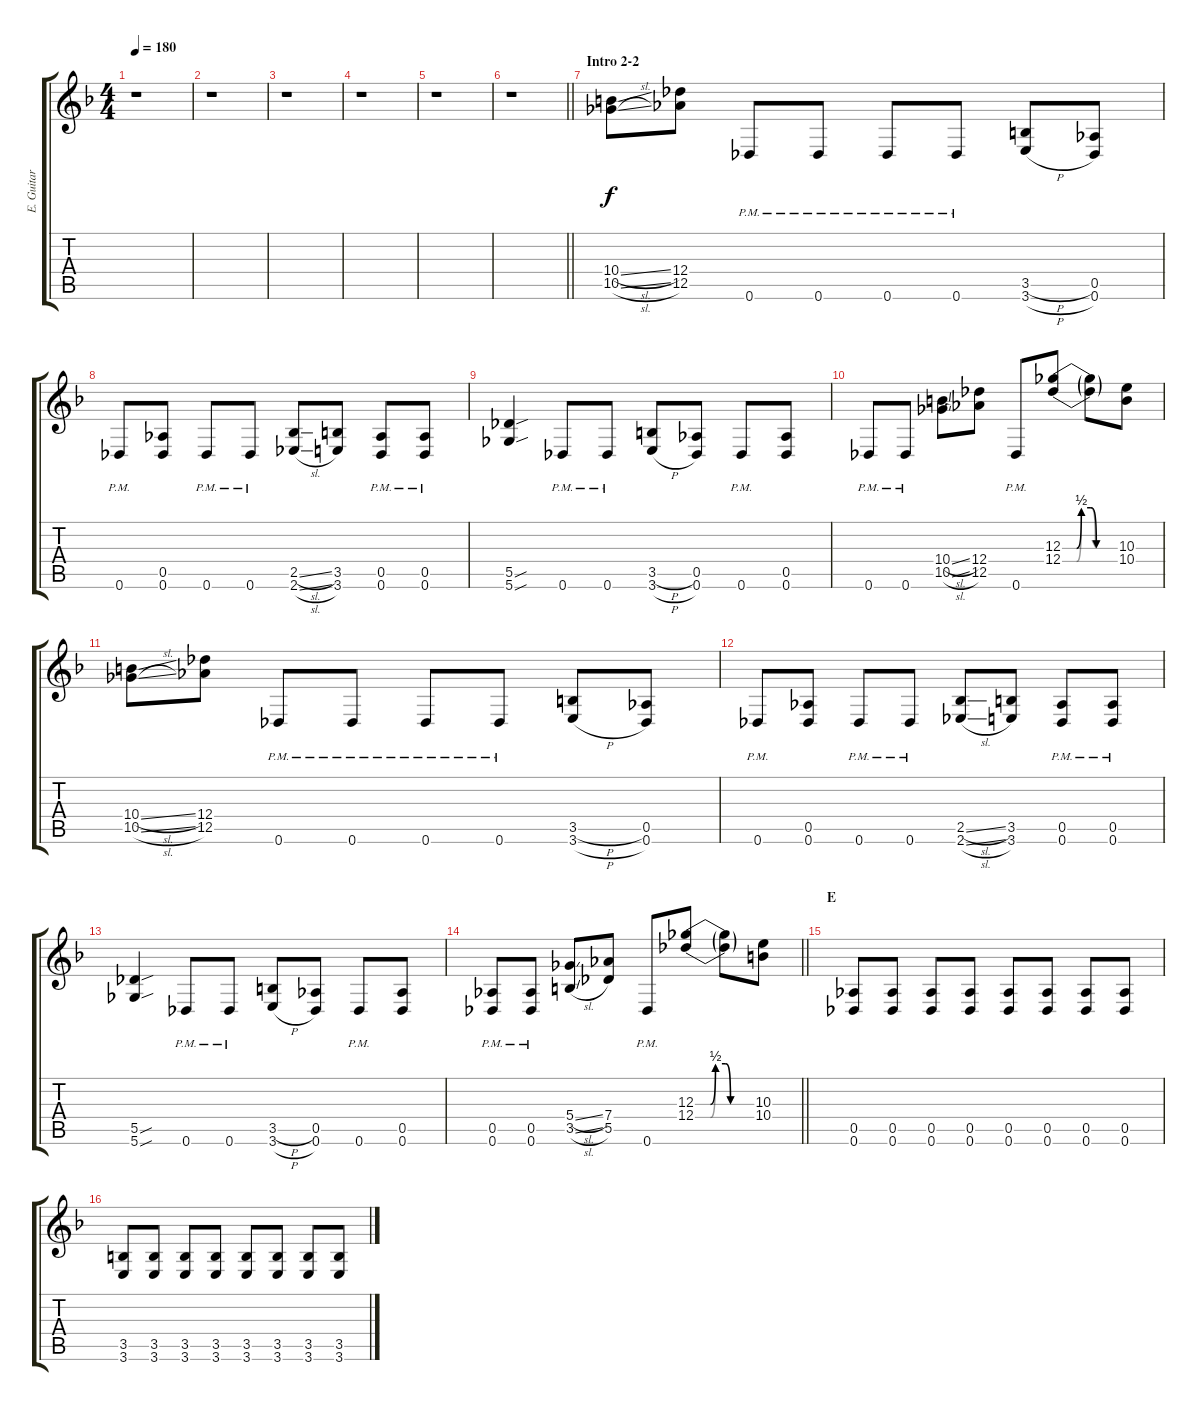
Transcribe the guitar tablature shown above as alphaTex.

\track ("E. Guitar II" "E. Guitar ") {instrument distortionguitar}
\staff {score tabs}
\tuning (Eb4 Bb3 Gb3 Db3 Ab2 Db2) {hide}
\ts (4 4)
\tempo 180
\clef g2
\ks f
r.1{dy f} |
r.1 |
r.1 |
r.1 |
r.1 |
\barLineRight lightlight
r.1 |
\section ("" "Intro 2-2")
(10.4{sl} 10.5{sl}).8 (12.4 12.5).8 0.6{pm}.8 0.6{pm}.8 0.6{pm}.8 0.6{pm}.8 (3.5{h} 3.6{h}).8 (0.5 0.6).8 |
0.6{pm}.8 (0.5 0.6).8 0.6{pm}.8 0.6{pm}.8 (2.5{sl} 2.6{sl}).8 (3.5 3.6).8 (0.5{pm} 0.6{pm}).8 (0.5{pm} 0.6{pm}).8 |
(5.5{sou} 5.6{sou}).4 0.6{pm}.8 0.6{pm}.8 (3.5{h} 3.6{h}).8 (0.5 0.6).8 0.6{pm}.8 (0.5 0.6).8 |
0.6{pm}.8 0.6{pm}.8 (10.4{sl} 10.5{sl}).8 (12.4 12.5).8 0.6{pm}.8 (12.3{be (custom 0 0 15 0 20 2 30 2 36 0 60 0)} 12.4{be (custom 0 0 15 0 20 2 30 2 35 0 60 0)}).8 (12.3{t} 12.4{t}).8 (10.3 10.4).8 |
(10.4{sl} 10.5{sl}).8 (12.4 12.5).8 0.6{pm}.8 0.6{pm}.8 0.6{pm}.8 0.6{pm}.8 (3.5{h} 3.6{h}).8 (0.5 0.6).8 |
0.6{pm}.8 (0.5 0.6).8 0.6{pm}.8 0.6{pm}.8 (2.5{sl} 2.6{sl}).8 (3.5 3.6).8 (0.5{pm} 0.6{pm}).8 (0.5{pm} 0.6{pm}).8 |
(5.5{sou} 5.6{sou}).4 0.6{pm}.8 0.6{pm}.8 (3.5{h} 3.6{h}).8 (0.5 0.6).8 0.6{pm}.8 (0.5 0.6).8 |
\barLineRight lightlight
(0.5{pm} 0.6{pm}).8 (0.5{pm} 0.6{pm}).8 (5.4{sl} 3.5{sl}).8 (7.4 5.5).8 0.6{pm}.8 (12.3{be (custom 0 0 15 0 20 2 30 2 35 0 60 0)} 12.4{be (custom 0 0 15 0 20 2 30 2 35 0 60 0)}).8 (12.3{t} 12.4{t}).8 (10.3 10.4).8 |
\section ("" "E")
(0.5 0.6).8 (0.5 0.6).8 (0.5 0.6).8 (0.5 0.6).8 (0.5 0.6).8 (0.5 0.6).8 (0.5 0.6).8 (0.5 0.6).8 |
(3.5 3.6).8 (3.5 3.6).8 (3.5 3.6).8 (3.5 3.6).8 (3.5 3.6).8 (3.5 3.6).8 (3.5 3.6).8 (3.5 3.6).8
